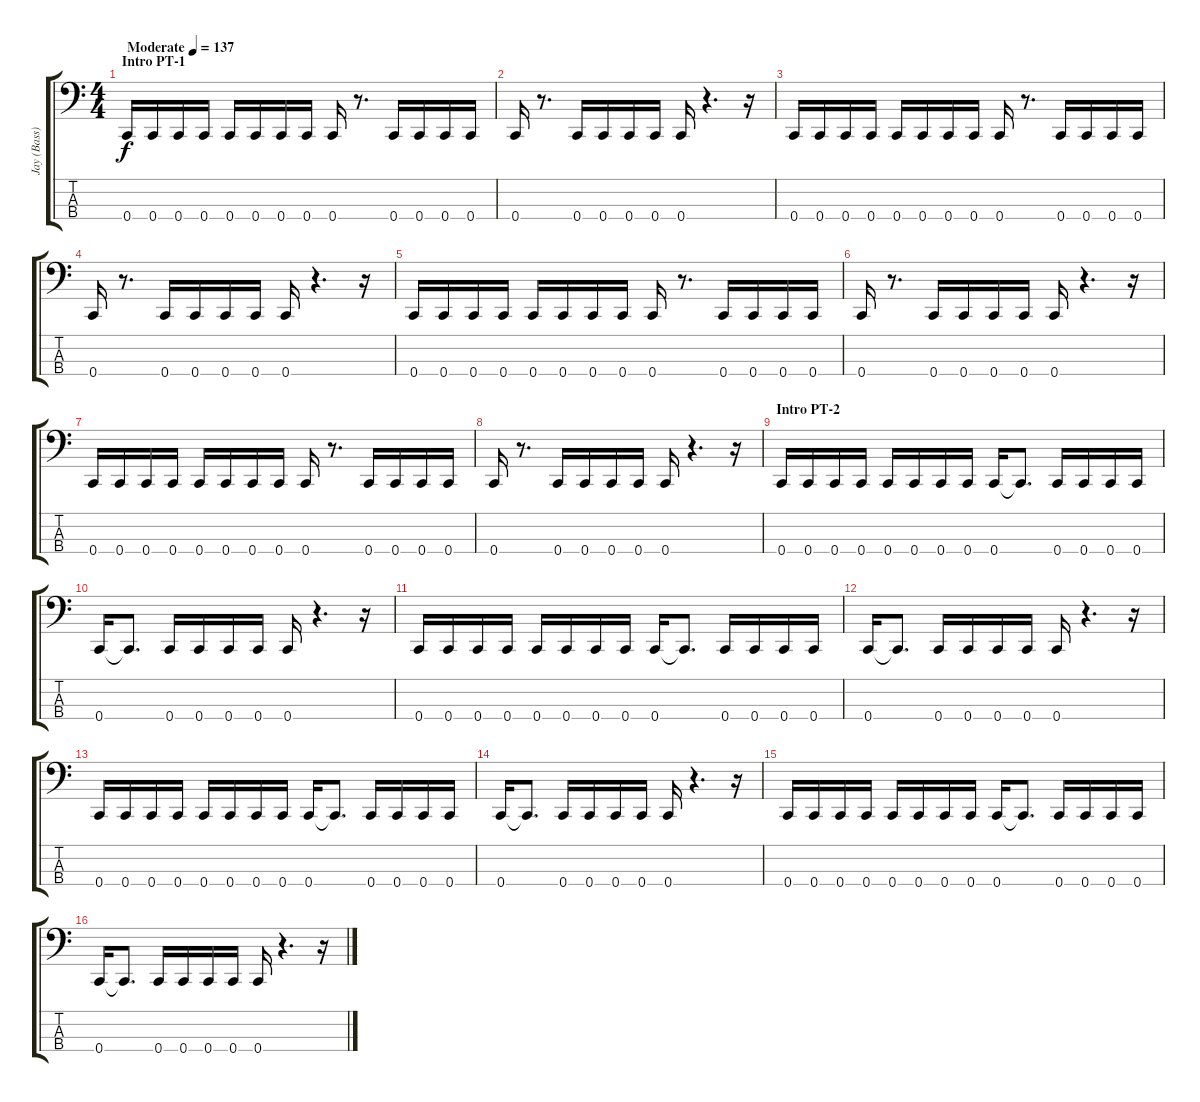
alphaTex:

\track ("Jay (Bass)" "Jay (Bass)") {instrument electricbasspick}
\staff {score tabs}
\tuning (F2 C2 G1 C1) {hide}
\ts (4 4)
\section ("" "Intro PT-1")
\tempo (137 "Moderate")
\clef f4
\ks c
0.4.16{dy f instrument electricbasspick} 0.4.16 0.4.16 0.4.16 0.4.16 0.4.16 0.4.16 0.4.16 0.4.16 r.8{d} 0.4.16 0.4.16 0.4.16 0.4.16 |
0.4.16 r.8{d} 0.4.16 0.4.16 0.4.16 0.4.16 0.4.16 r.4{d} r.16 |
0.4.16 0.4.16 0.4.16 0.4.16 0.4.16 0.4.16 0.4.16 0.4.16 0.4.16 r.8{d} 0.4.16 0.4.16 0.4.16 0.4.16 |
0.4.16 r.8{d} 0.4.16 0.4.16 0.4.16 0.4.16 0.4.16 r.4{d} r.16 |
0.4.16 0.4.16 0.4.16 0.4.16 0.4.16 0.4.16 0.4.16 0.4.16 0.4.16 r.8{d} 0.4.16 0.4.16 0.4.16 0.4.16 |
0.4.16 r.8{d} 0.4.16 0.4.16 0.4.16 0.4.16 0.4.16 r.4{d} r.16 |
0.4.16 0.4.16 0.4.16 0.4.16 0.4.16 0.4.16 0.4.16 0.4.16 0.4.16 r.8{d} 0.4.16 0.4.16 0.4.16 0.4.16 |
0.4.16 r.8{d} 0.4.16 0.4.16 0.4.16 0.4.16 0.4.16 r.4{d} r.16 |
\section ("" "Intro PT-2")
0.4.16 0.4.16 0.4.16 0.4.16 0.4.16 0.4.16 0.4.16 0.4.16 0.4.16 0.4{t}.8{d} 0.4.16 0.4.16 0.4.16 0.4.16 |
0.4.16 0.4{t}.8{d} 0.4.16 0.4.16 0.4.16 0.4.16 0.4.16 r.4{d} r.16 |
0.4.16 0.4.16 0.4.16 0.4.16 0.4.16 0.4.16 0.4.16 0.4.16 0.4.16 0.4{t}.8{d} 0.4.16 0.4.16 0.4.16 0.4.16 |
0.4.16 0.4{t}.8{d} 0.4.16 0.4.16 0.4.16 0.4.16 0.4.16 r.4{d} r.16 |
0.4.16 0.4.16 0.4.16 0.4.16 0.4.16 0.4.16 0.4.16 0.4.16 0.4.16 0.4{t}.8{d} 0.4.16 0.4.16 0.4.16 0.4.16 |
0.4.16 0.4{t}.8{d} 0.4.16 0.4.16 0.4.16 0.4.16 0.4.16 r.4{d} r.16 |
0.4.16 0.4.16 0.4.16 0.4.16 0.4.16 0.4.16 0.4.16 0.4.16 0.4.16 0.4{t}.8{d} 0.4.16 0.4.16 0.4.16 0.4.16 |
0.4.16 0.4{t}.8{d} 0.4.16 0.4.16 0.4.16 0.4.16 0.4.16 r.4{d} r.16
